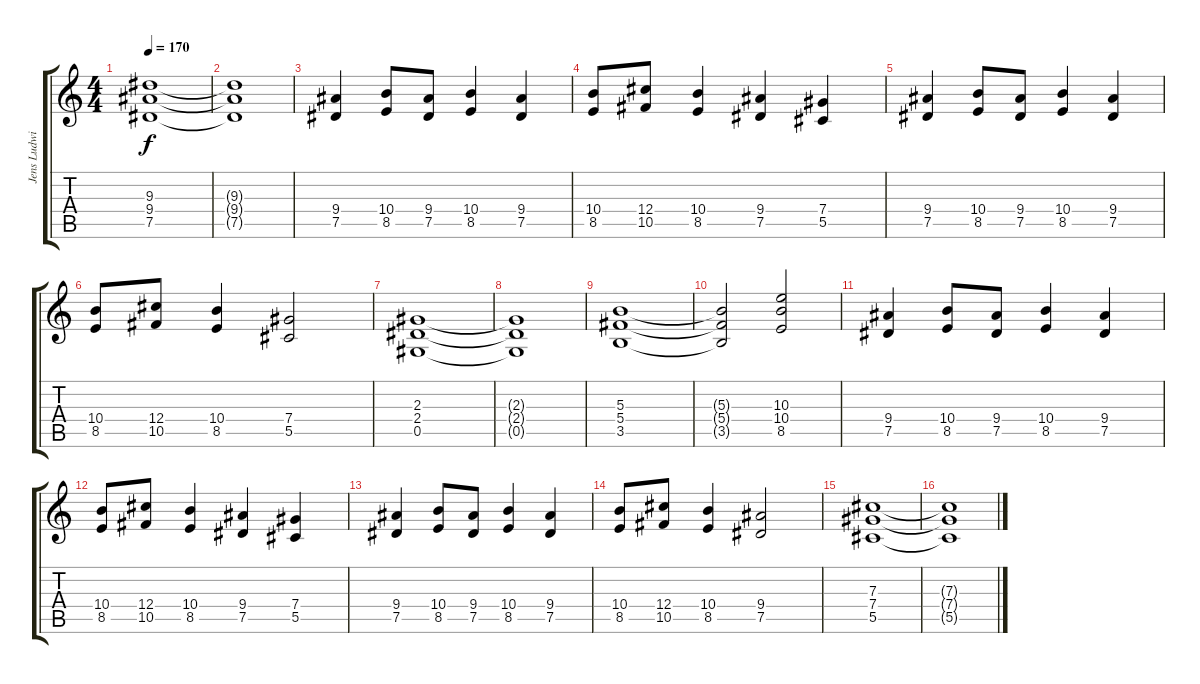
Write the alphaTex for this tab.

\track ("Jens Ludwig - Lead guitar" "Jens Ludwi") {instrument overdrivenguitar}
\staff {score tabs}
\tuning (Eb4 Bb3 Gb3 Db3 Ab2 Eb2) {hide}
\ts (4 4)
\tempo 170
\clef g2
\ks c
(9.3{t} 9.4{t} 7.5{t}).1{dy f} |
(9.3{t} 9.4{t} 7.5{t}).1 |
(9.4 7.5).4 (10.4 8.5).8 (9.4 7.5).8 (10.4 8.5).4 (9.4 7.5).4 |
(10.4 8.5).8 (12.4 10.5).8 (10.4 8.5).4 (9.4 7.5).4 (7.4 5.5).4 |
(9.4 7.5).4 (10.4 8.5).8 (9.4 7.5).8 (10.4 8.5).4 (9.4 7.5).4 |
(10.4 8.5).8 (12.4 10.5).8 (10.4 8.5).4 (7.4 5.5).2 |
(2.3 2.4 0.5).1 |
(2.3{t} 2.4{t} 0.5{t}).1 |
(5.3 5.4 3.5).1 |
(5.3{t} 5.4{t} 3.5{t}).2 (10.3 10.4 8.5).2 |
(9.4 7.5).4 (10.4 8.5).8 (9.4 7.5).8 (10.4 8.5).4 (9.4 7.5).4 |
(10.4 8.5).8 (12.4 10.5).8 (10.4 8.5).4 (9.4 7.5).4 (7.4 5.5).4 |
(9.4 7.5).4 (10.4 8.5).8 (9.4 7.5).8 (10.4 8.5).4 (9.4 7.5).4 |
(10.4 8.5).8 (12.4 10.5).8 (10.4 8.5).4 (9.4 7.5).2 |
(7.3 7.4 5.5).1 |
(7.3{t} 7.4{t} 5.5{t}).1
